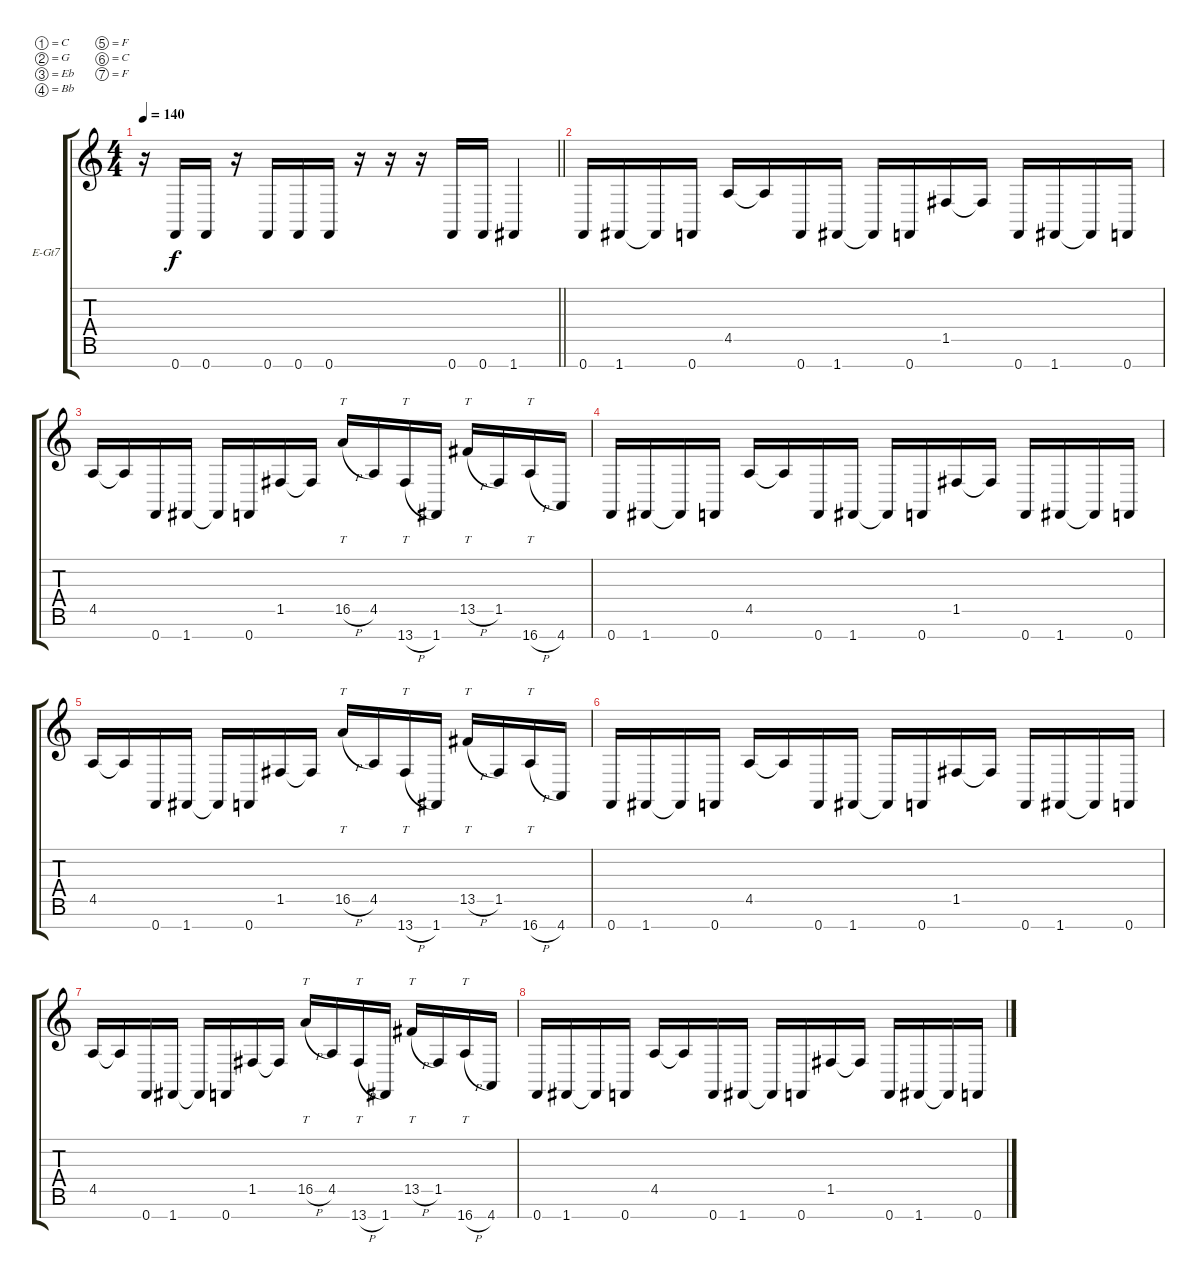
\bracketExtendMode groupsimilarinstruments
\firstSystemTrackNameOrientation horizontal
\otherSystemsTrackNameOrientation horizontal
\track ("Patty" "E-Gt7") {instrument distortionguitar}
\staff {score tabs}
\tuning (C4 G3 Eb3 Bb2 F2 C2 F1)
\ts (4 4)
\tempo 140
\clef g2
\barLineRight lightlight
\ks c
r.16{dy f} 0.7.16 0.7.16 r.16 0.7.16 0.7.16 0.7.16 r.16 r.16 r.16 0.7.16 0.7.16 1.7.4 |
\section ("" "")
0.7.16 1.7.16 1.7{t}.16 0.7.16 4.5.16 4.5{t}.16 0.7.16 1.7.16 1.7{t}.16 0.7.16 1.5.16 1.5{t}.16 0.7.16 1.7.16 1.7{t}.16 0.7.16 |
4.5.16 4.5{t}.16 0.7.16 1.7.16 1.7{t}.16 0.7.16 1.5.16 1.5{t}.16 16.5{h}.16{tt} 4.5.16 13.7{h}.16{tt} 1.7.16 13.5{h}.16{tt} 1.5.16 16.7{h}.16{tt} 4.7.16 |
0.7.16 1.7.16 1.7{t}.16 0.7.16 4.5.16 4.5{t}.16 0.7.16 1.7.16 1.7{t}.16 0.7.16 1.5.16 1.5{t}.16 0.7.16 1.7.16 1.7{t}.16 0.7.16 |
4.5.16 4.5{t}.16 0.7.16 1.7.16 1.7{t}.16 0.7.16 1.5.16 1.5{t}.16 16.5{h}.16{tt} 4.5.16 13.7{h}.16{tt} 1.7.16 13.5{h}.16{tt} 1.5.16 16.7{h}.16{tt} 4.7.16 |
0.7.16 1.7.16 1.7{t}.16 0.7.16 4.5.16 4.5{t}.16 0.7.16 1.7.16 1.7{t}.16 0.7.16 1.5.16 1.5{t}.16 0.7.16 1.7.16 1.7{t}.16 0.7.16 |
4.5.16 4.5{t}.16 0.7.16 1.7.16 1.7{t}.16 0.7.16 1.5.16 1.5{t}.16 16.5{h}.16{tt} 4.5.16 13.7{h}.16{tt} 1.7.16 13.5{h}.16{tt} 1.5.16 16.7{h}.16{tt} 4.7.16 |
0.7.16 1.7.16 1.7{t}.16 0.7.16 4.5.16 4.5{t}.16 0.7.16 1.7.16 1.7{t}.16 0.7.16 1.5.16 1.5{t}.16 0.7.16 1.7.16 1.7{t}.16 0.7.16
